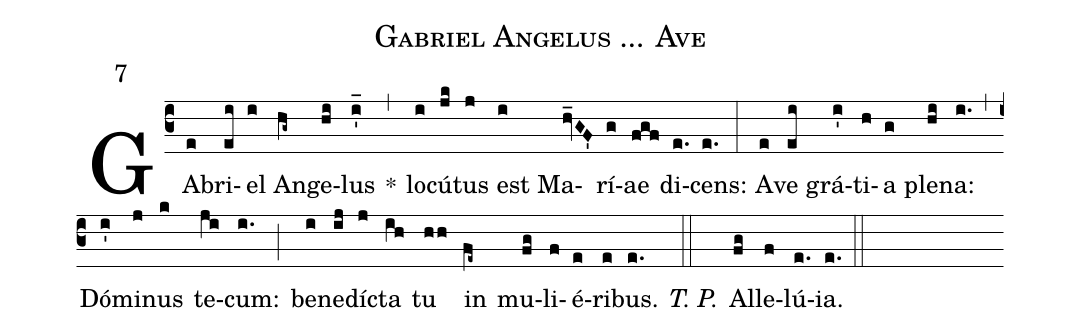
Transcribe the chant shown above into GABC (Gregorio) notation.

name:Gabriel Angelus ... Ave;
mode:7;
annotation:7;
office-part:Antiphonae;
%%
(c3) GA(e)bri(ei)el(i) An(hg~)ge(hi)lus(i'_) *(,) lo(i)cú(jk)tus(j) est(i) Ma(hv_GF')rí(g)ae(fgf) di(e.)cens:(e.) (:) A(e)ve(ei) grá(i')ti(h)a(g) ple(hi)na:(i.) (,) Dó(i')mi(j)nus(k) te(ji)cum:(i.) (;) be(i)ne(ij)dí(j)cta(ih) tu(hh) in(fe~) mu(fg)li(f)é(e)ri(e)bus.(e.) <i>T. P.</i>(::) Al(fg)le(f)lú(e.)ia.(e.) (::)
